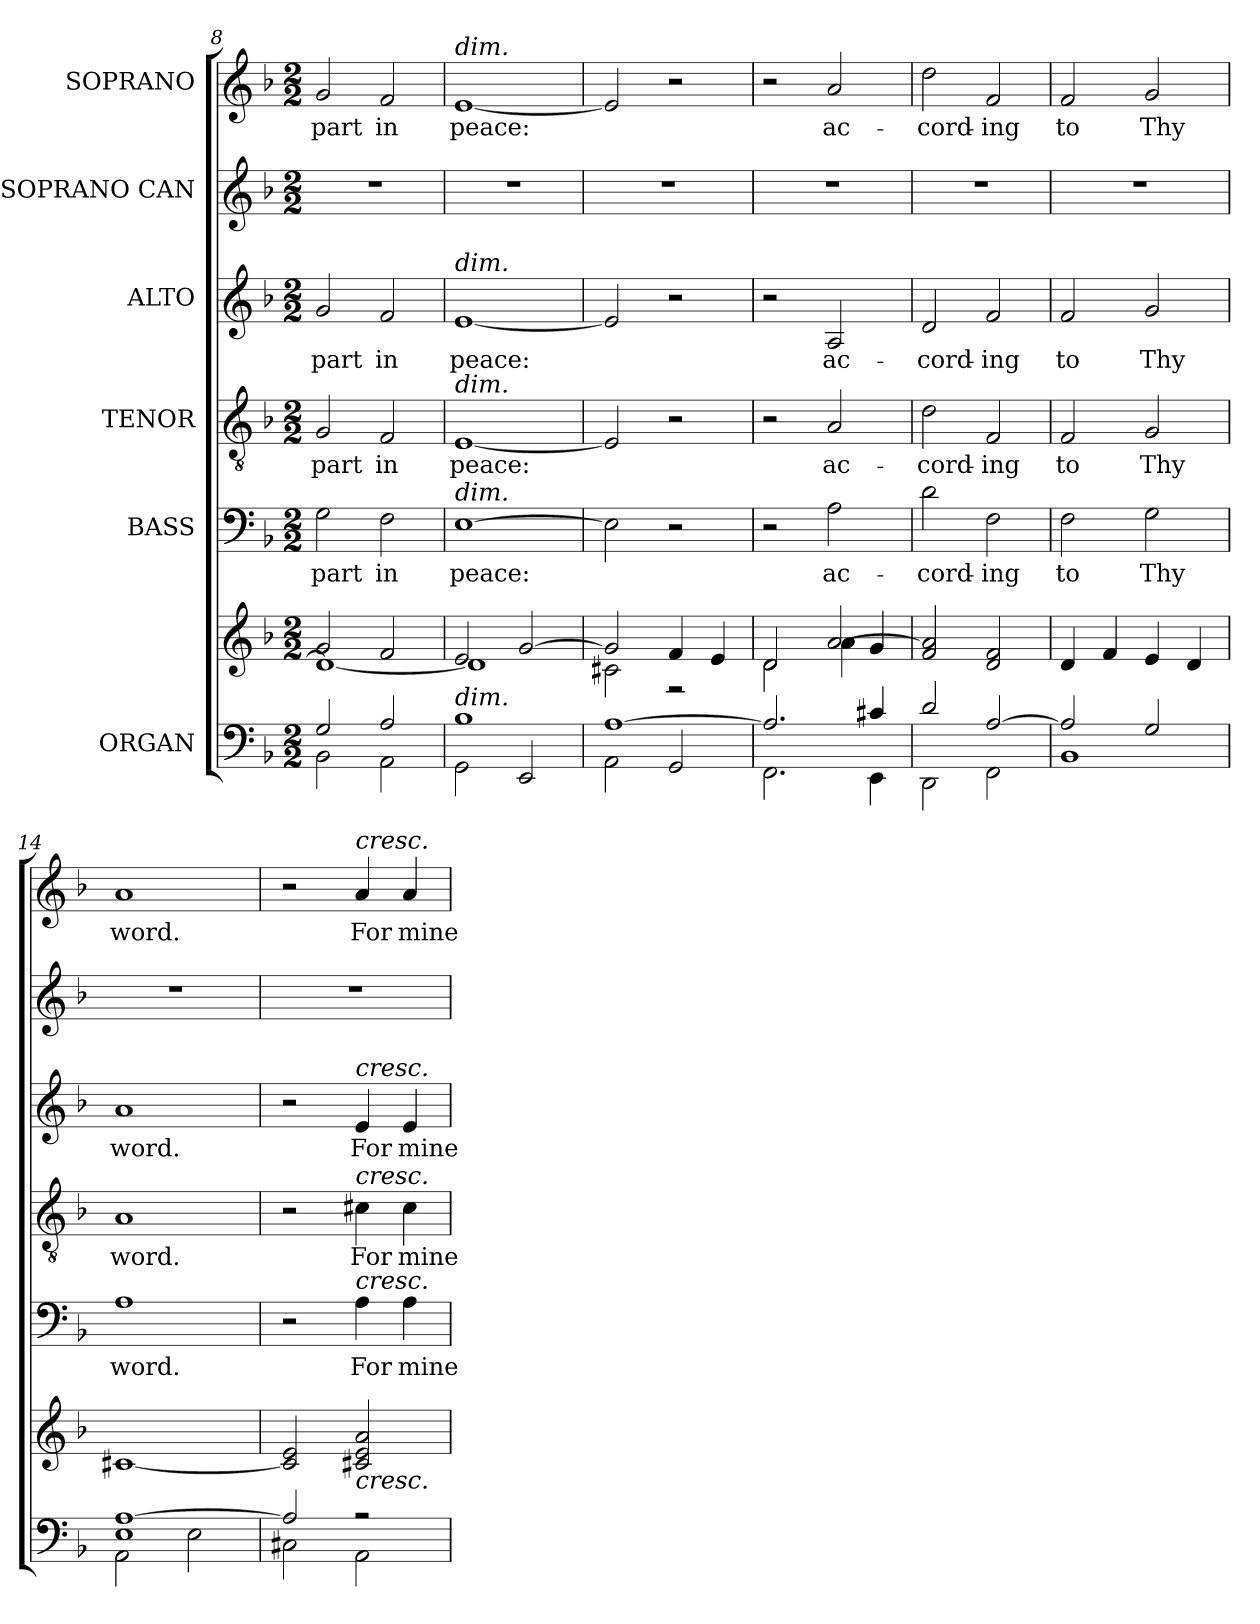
**kern	**kern	**kern	**text	**kern	**text	**kern	**text	**kern	**kern	**text
*part6	*part6	*part5	*part5	*part4	*part4	*part3	*part3	*part2	*part1	*part1
*staff7	*staff6	*staff5	*staff5	*staff4	*staff4	*staff3	*staff3	*staff2	*staff1	*staff1
*I"ORGAN	*	*I"BASS	*	*I"TENOR	*	*I"ALTO	*	*I"SOPRANO CAN	*I"SOPRANO	*
*clefF4	*clefG2	*clefF4	*	*clefGv2	*	*clefG2	*	*clefG2	*clefG2	*
*	*	*	*	*ITrd7c12	*	*	*	*	*	*
*k[b-]	*k[b-]	*k[b-]	*	*k[b-]	*	*k[b-]	*	*k[b-]	*k[b-]	*
*d:	*d:	*d:	*	*d:	*	*d:	*	*d:	*d:	*
*M2/2	*M2/2	*M2/2	*	*M2/2	*	*M2/2	*	*M2/2	*M2/2	*
=8	=8	=8	=8	=8	=8	=8	=8	=8	=8	=8
*^	*^	*	*	*	*	*	*	*	*	*
!	!	!	!	!	!LO:LY:b:color=#000000	!	!	!	!	!	!	!
!	!	!	!	!	!	!	!LO:LY:b:color=#000000	!	!	!	!	!
!	!	!	!	!	!	!	!	!	!LO:LY:b:color=#000000	!	!	!
!	!	!	!	!	!	!	!	!	!	!	!	!LO:LY:b:color=#000000
2Gi/	2BB-i\	2gi/	1di_	2Gi\	-part	2GGi/	-part	2gi/	-part	1r	2gi/	-part
!	!	!	!	!	!LO:LY:b:color=#000000	!	!	!	!	!	!	!
!	!	!	!	!	!	!	!LO:LY:b:color=#000000	!	!	!	!	!
!	!	!	!	!	!	!	!	!	!LO:LY:b:color=#000000	!	!	!
!	!	!	!	!	!	!	!	!	!	!	!	!LO:LY:b:color=#000000
2Ai/	2AAi\	2fi/	.	2Fi\	in	2FFi/	in	2fi/	in	.	2fi/	in
=9	=9	=9	=9	=9	=9	=9	=9	=9	=9	=9	=9	=9
!	!	!	!	!	!LO:LY:b:color=#000000	!	!	!	!	!	!	!
!	!	!	!	!	!	!	!LO:LY:b:color=#000000	!	!	!	!	!
!	!	!	!	!	!	!	!	!	!LO:LY:b:color=#000000	!	!	!
!	!	!	!	!	!	!	!	!	!	!	!LO:TX:a:i:t=dim.	!
!	!	!	!	!	!	!	!	!LO:TX:a:i:t=dim.	!	!	!	!
!	!	!	!	!	!	!LO:TX:a:i:t=dim.	!	!	!	!	!	!
!	!	!	!	!LO:TX:a:i:t=dim.	!	!	!	!	!	!	!	!
!LO:TX:a:i:t=dim.	!	!	!	!	!	!	!	!	!	!	!	!
!	!	!	!	!	!	!	!	!	!	!	!	!LO:LY:b:color=#000000
1B-i	2GGi\	2ei/	1di]	[1Ei	peace:	[1EEi	peace:	[1ei	peace:	1r	[1ei	peace:
.	2EEi/	[2gi/	.	.	.	.	.	.	.	.	.	.
=10	=10	=10	=10	=10	=10	=10	=10	=10	=10	=10	=10	=10
[1Ai	2AAi\	2gi/]	2c#Xi\	2Ei\]	.	2EEi/]	.	2ei/]	.	1r	2ei/]	.
.	2GGi/	4fi/	2r	2r	.	2r	.	2r	.	.	2r	.
.	.	4ei/	.	.	.	.	.	.	.	.	.	.
=11	=11	=11	=11	=11	=11	=11	=11	=11	=11	=11	=11	=11
2.Ai/]	2.FFi\	2di/	2di\	2r	.	2r	.	2r	.	1r	2r	.
!	!	!	!	!	!LO:LY:b:color=#000000	!	!	!	!	!	!	!
!	!	!	!	!	!	!	!LO:LY:b:color=#000000	!	!	!	!	!
!	!	!	!	!	!	!	!	!	!LO:LY:b:color=#000000	!	!	!
!	!	!	!	!	!	!	!	!	!	!	!	!LO:LY:b:color=#000000
.	.	[2ai/	4ai\	2Ai\	ac-	2AAi/	ac-	2Ai/	ac-	.	2ai/	ac-
4c#Xi/	4EEi\	.	4gi/	.	.	.	.	.	.	.	.	.
*	*	*v	*v	*	*	*	*	*	*	*	*	*
=12	=12	=12	=12	=12	=12	=12	=12	=12	=12	=12	=12
*	*	*^	*	*	*	*	*	*	*	*	*
!	!	!	!	!	!LO:LY:b:color=#000000	!	!	!	!	!	!	!
*	*	*v	*v	*	*	*	*	*	*	*	*	*
*	*	*^	*	*	*	*	*	*	*	*	*
!	!	!	!	!	!	!	!LO:LY:b:color=#000000	!	!	!	!	!
*	*	*v	*v	*	*	*	*	*	*	*	*	*
*	*	*^	*	*	*	*	*	*	*	*	*
!	!	!	!	!	!	!	!	!	!LO:LY:b:color=#000000	!	!	!
*	*	*v	*v	*	*	*	*	*	*	*	*	*
*	*	*^	*	*	*	*	*	*	*	*	*
!	!	!	!	!	!	!	!	!	!	!	!	!LO:LY:b:color=#000000
*	*	*v	*v	*	*	*	*	*	*	*	*	*
2di/	2DDi\	2fi/ 2ai]	2di\	-cord-	2Di\	-cord-	2di/	-cord-	1r	2ddi\	-cord-
!	!	!	!	!LO:LY:b:color=#000000	!	!	!	!	!	!	!
!	!	!	!	!	!	!LO:LY:b:color=#000000	!	!	!	!	!
!	!	!	!	!	!	!	!	!LO:LY:b:color=#000000	!	!	!
!	!	!	!	!	!	!	!	!	!	!	!LO:LY:b:color=#000000
[2Ai/	2FFi\	2di/ 2fi	2Fi\	-ing	2FFi/	-ing	2fi/	-ing	.	2fi/	-ing
=13	=13	=13	=13	=13	=13	=13	=13	=13	=13	=13	=13
!	!	!	!	!LO:LY:b:color=#000000	!	!	!	!	!	!	!
!	!	!	!	!	!	!LO:LY:b:color=#000000	!	!	!	!	!
!	!	!	!	!	!	!	!	!LO:LY:b:color=#000000	!	!	!
!	!	!	!	!	!	!	!	!	!	!	!LO:LY:b:color=#000000
2Ai/]	1BB-i	4di/	2Fi\	to	2FFi/	to	2fi/	to	1r	2fi/	to
.	.	4fi/	.	.	.	.	.	.	.	.	.
!	!	!	!	!LO:LY:b:color=#000000	!	!	!	!	!	!	!
!	!	!	!	!	!	!LO:LY:b:color=#000000	!	!	!	!	!
!	!	!	!	!	!	!	!	!LO:LY:b:color=#000000	!	!	!
!	!	!	!	!	!	!	!	!	!	!	!LO:LY:b:color=#000000
2Gi/	.	4ei/	2Gi\	Thy	2GGi/	Thy	2gi/	Thy	.	2gi/	Thy
.	.	4di/	.	.	.	.	.	.	.	.	.
=14	=14	=14	=14	=14	=14	=14	=14	=14	=14	=14	=14
!	!	!	!	!LO:LY:b:color=#000000	!	!	!	!	!	!	!
!	!	!	!	!	!	!LO:LY:b:color=#000000	!	!	!	!	!
!	!	!	!	!	!	!	!	!LO:LY:b:color=#000000	!	!	!
!	!	!	!	!	!	!	!	!	!	!	!LO:LY:b:color=#000000
1Ei [1Ai	2AAi\	[1c#Xi	1Ai	word.	1AAi	word.	1ai	word.	1r	1ai	word.
.	2Ei\	.	.	.	.	.	.	.	.	.	.
!!LO:PB:g=z
=15	=15	=15	=15	=15	=15	=15	=15	=15	=15	=15	=15
2Ai/]	2C#Xi\	2c#i/] 2ei	2r	.	2r	.	2r	.	1r	2r	.
!	!	!	!	!LO:LY:b:color=#000000	!	!	!	!	!	!	!
!	!	!	!	!	!	!LO:LY:b:color=#000000	!	!	!	!	!
!	!	!	!	!	!	!	!	!LO:LY:b:color=#000000	!	!	!
!	!	!	!	!	!	!	!	!	!	!LO:TX:a:i:t=cresc.	!
!	!	!	!	!	!	!	!LO:TX:a:i:t=cresc.	!	!	!	!
!	!	!	!	!	!LO:TX:a:i:t=cresc.	!	!	!	!	!	!
!	!	!	!LO:TX:a:i:t=cresc.	!	!	!	!	!	!	!	!
!	!	!LO:TX:b:i:t=cresc.	!	!	!	!	!	!	!	!	!
!	!	!	!	!	!	!	!	!	!	!	!LO:LY:b:color=#000000
2r	2AAi\	2c#Xi/ 2ei 2ai	4Ai\	For	4C#Xi\	For	4ei/	For	.	4ai/	For
!	!	!	!	!LO:LY:b:color=#000000	!	!	!	!	!	!	!
!	!	!	!	!	!	!LO:LY:b:color=#000000	!	!	!	!	!
!	!	!	!	!	!	!	!	!LO:LY:b:color=#000000	!	!	!
!	!	!	!	!	!	!	!	!	!	!	!LO:LY:b:color=#000000
.	.	.	4Ai\	mine	4C#i\	mine	4ei/	mine	.	4ai/	mine
*v	*v	*	*	*	*	*	*	*	*	*	*
=	=	=	=	=	=	=	=	=	=	=
*-	*-	*-	*-	*-	*-	*-	*-	*-	*-	*-
